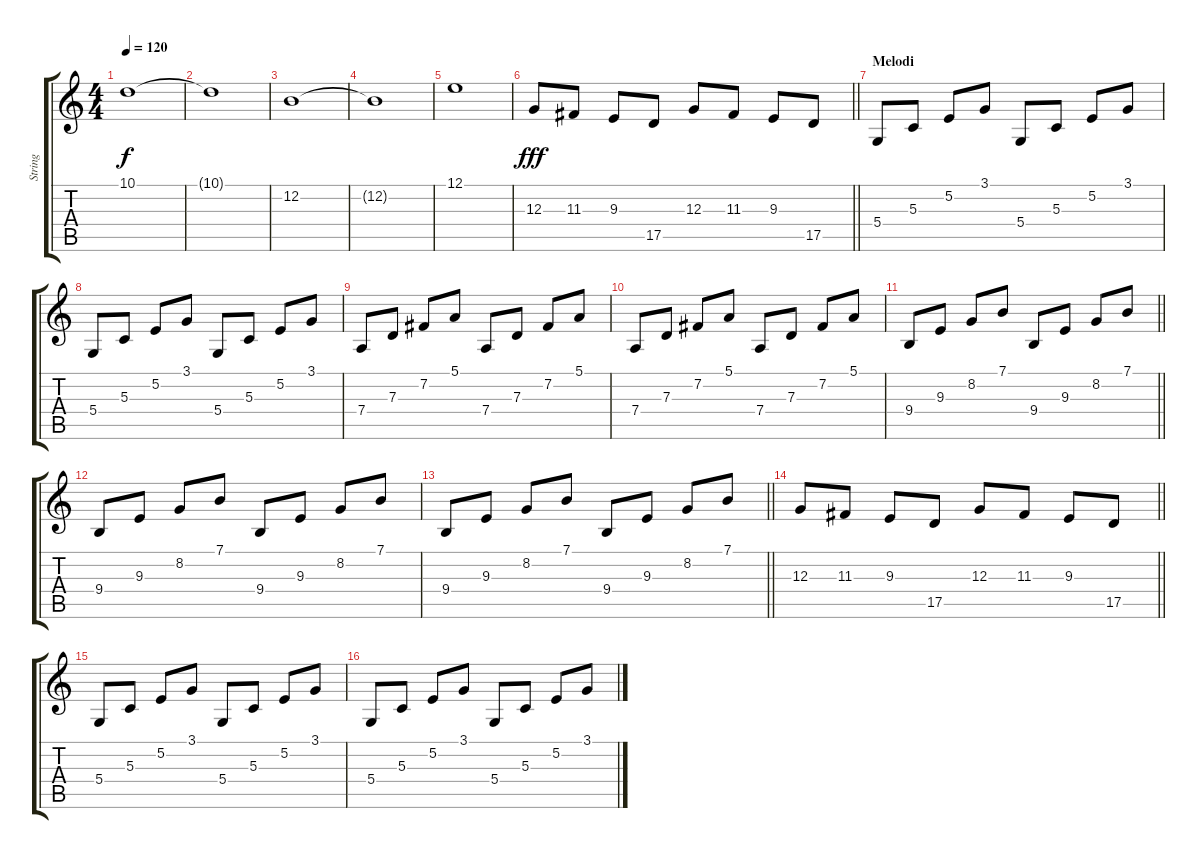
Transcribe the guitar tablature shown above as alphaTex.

\track ("String" "String") {instrument stringensemble1}
\staff {score tabs}
\tuning (E4 B3 G3 D3 A2 E2) {hide}
\ts (4 4)
\tempo 120
\clef g2
\ks c
10.1.1{dy f} |
10.1{t}.1 |
12.2.1 |
12.2{t}.1 |
12.1.1 |
\barLineRight lightlight
12.3.8{dy fff} 11.3.8 9.3.8 17.5.8 12.3.8 11.3.8 9.3.8 17.5.8 |
\section ("" "Melodi")
5.4.8 5.3.8 5.2.8 3.1.8 5.4.8 5.3.8 5.2.8 3.1.8 |
5.4.8 5.3.8 5.2.8 3.1.8 5.4.8 5.3.8 5.2.8 3.1.8 |
7.4.8 7.3.8 7.2.8 5.1.8 7.4.8 7.3.8 7.2.8 5.1.8 |
7.4.8 7.3.8 7.2.8 5.1.8 7.4.8 7.3.8 7.2.8 5.1.8 |
\barLineRight lightlight
9.4.8 9.3.8 8.2.8 7.1.8 9.4.8 9.3.8 8.2.8 7.1.8 |
9.4.8 9.3.8 8.2.8 7.1.8 9.4.8 9.3.8 8.2.8 7.1.8 |
\barLineRight lightlight
9.4.8 9.3.8 8.2.8 7.1.8 9.4.8 9.3.8 8.2.8 7.1.8 |
\barLineRight lightlight
12.3.8 11.3.8 9.3.8 17.5.8 12.3.8 11.3.8 9.3.8 17.5.8 |
\section ("" "")
5.4.8 5.3.8 5.2.8 3.1.8 5.4.8 5.3.8 5.2.8 3.1.8 |
5.4.8 5.3.8 5.2.8 3.1.8 5.4.8 5.3.8 5.2.8 3.1.8
